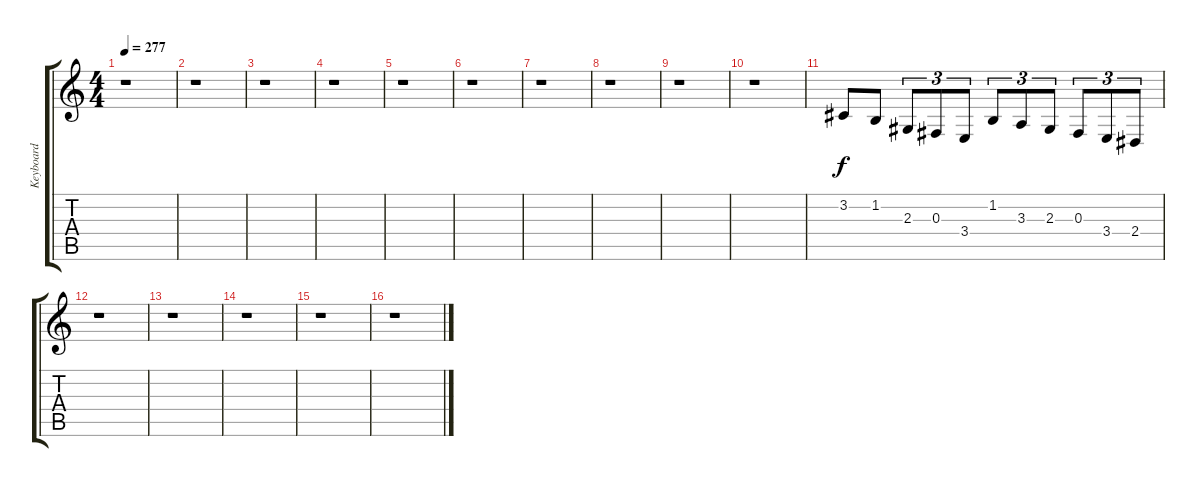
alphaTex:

\track ("Keyboard" "Keyboard") {instrument lead2sawtooth}
\staff {score tabs}
\tuning (Eb4 Bb3 Gb3 Db3 Ab2 Eb2) {hide}
\ts (4 4)
\tempo 277
\clef g2
\ks c
r.1{dy f} |
r.1 |
r.1 |
r.1 |
r.1 |
r.1 |
r.1 |
r.1 |
r.1 |
r.1 |
3.2.8 1.2.8 2.3.8{tu (3 2)} 0.3.8{tu (3 2)} 3.4.8{tu (3 2)} 1.2.8{tu (3 2)} 3.3.8{tu (3 2)} 2.3.8{tu (3 2)} 0.3.8{tu (3 2)} 3.4.8{tu (3 2)} 2.4.8{tu (3 2)} |
r.1 |
r.1 |
r.1 |
r.1 |
r.1
